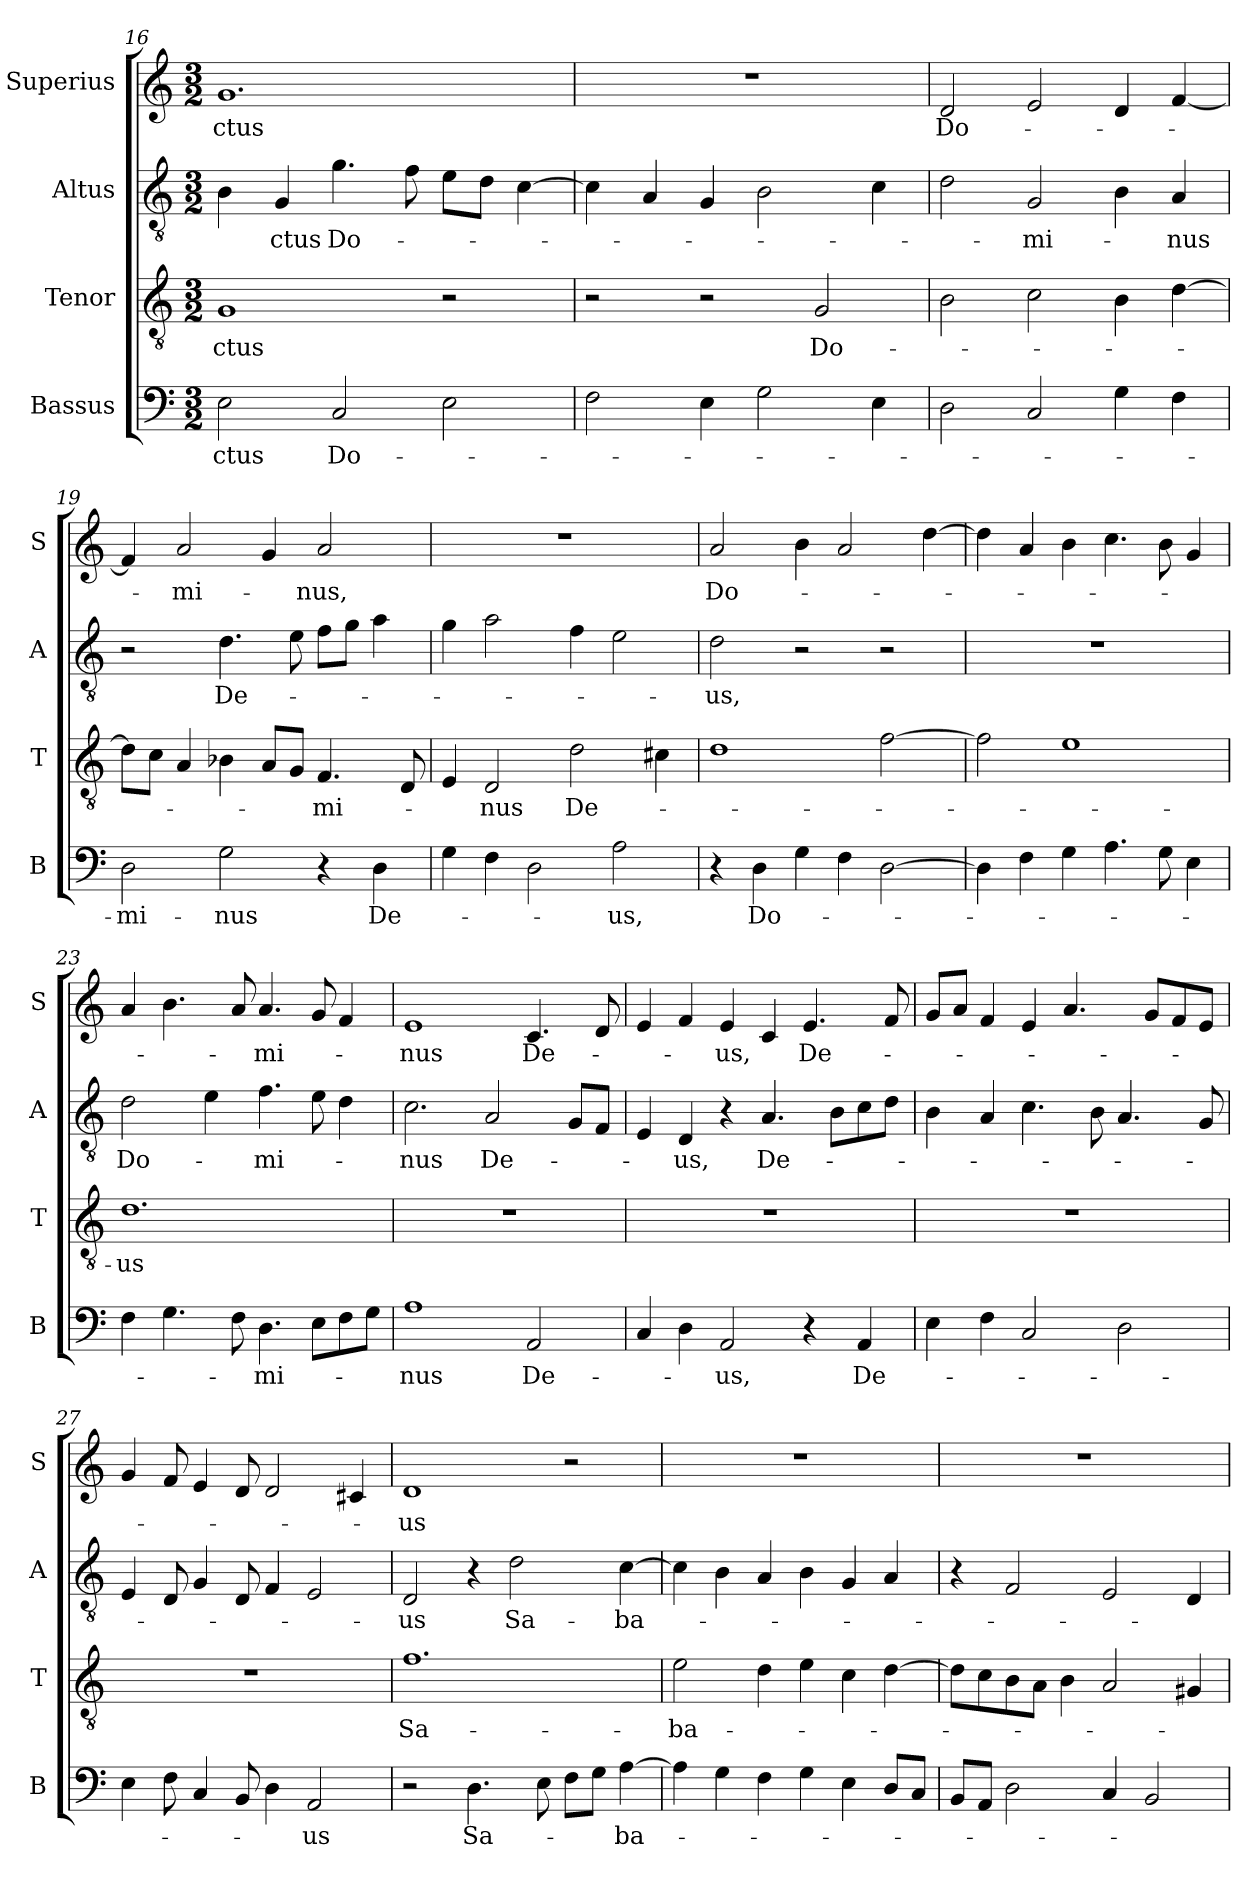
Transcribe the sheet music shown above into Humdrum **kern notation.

**kern	**text	**kern	**text	**kern	**text	**kern	**text
*part4	*part4	*part3	*part3	*part2	*part2	*part1	*part1
*staff4	*staff4	*staff3	*staff3	*staff2	*staff2	*staff1	*staff1
*I"Bassus	*	*I"Tenor	*	*I"Altus	*	*I"Superius	*
*I'B	*	*I'T	*	*I'A	*	*I'S	*
*clefF4	*	*clefGv2	*	*clefGv2	*	*clefG2	*
*k[]	*	*k[]	*	*k[]	*	*k[]	*
*M3/2	*	*M3/2	*	*M3/2	*	*M3/2	*
=16	=16	=16	=16	=16	=16	=16	=16
!	!LO:LY:i	!	!	!	!	!	!LO:LY:i
2E	-ctus	1G	-ctus	4B	.	1.g	-ctus
.	.	.	.	4G	-ctus	.	.
!	!LO:LY:i	!	!	!	!LO:LY:i	!	!
2C	Do-	.	.	4.g	Do-	.	.
.	.	.	.	8f	.	.	.
2E	.	2r	.	8eL	.	.	.
.	.	.	.	8dJ	.	.	.
.	.	.	.	[4c	.	.	.
=17	=17	=17	=17	=17	=17	=17	=17
2F	.	2r	.	4c]	.	1.r	.
.	.	.	.	4A	.	.	.
4E	.	2r	.	4G	.	.	.
2G	.	.	.	2B	.	.	.
.	.	2G	Do-	.	.	.	.
4E	.	.	.	4c	.	.	.
=18	=18	=18	=18	=18	=18	=18	=18
2D	.	2B	.	2d	.	2d	Do-
!	!	!	!	!	!LO:LY:i	!	!
2C	.	2c	.	2G	-mi-	2e	.
4G	.	4B	.	4B	.	4d	.
!	!	!	!	!	!LO:LY:i	!	!
4F	.	[4d	.	4A	-nus	[4f	.
=19	=19	=19	=19	=19	=19	=19	=19
!	!LO:LY:i	!	!	!	!	!	!
2D	-mi-	8dL]	.	2r	.	4f]	.
.	.	8cJ	.	.	.	.	.
.	.	4A	.	.	.	2a	-mi-
!	!LO:LY:i	!	!	!	!LO:LY:i	!	!
2G	-nus	4B-X	.	4.d	De-	.	.
.	.	8AL	.	.	.	4g	.
.	.	8GJ	.	8e	.	.	.
4r	.	4.F	-mi-	8fL	.	2a	-nus,
.	.	.	.	8gJ	.	.	.
!	!LO:LY:i	!	!	!	!	!	!
4D	De-	.	.	4a	.	.	.
.	.	8D	.	.	.	.	.
=20	=20	=20	=20	=20	=20	=20	=20
4G	.	4E	.	4g	.	1.r	.
4F	.	2D	-nus	2a	.	.	.
2D	.	.	.	.	.	.	.
.	.	2d	De-	4f	.	.	.
!	!LO:LY:i	!	!	!	!	!	!
2A	-us,	.	.	2e	.	.	.
.	.	4c#i	.	.	.	.	.
=21	=21	=21	=21	=21	=21	=21	=21
!	!	!	!	!	!LO:LY:i	!	!LO:LY:i
4r	.	1d	.	2d	-us,	2a	Do-
4D	Do-	.	.	.	.	.	.
4G	.	.	.	2r	.	4b	.
4F	.	.	.	.	.	2a	.
[2D	.	[2f	.	2r	.	.	.
.	.	.	.	.	.	[4dd	.
=22	=22	=22	=22	=22	=22	=22	=22
4D]	.	2f]	.	1.r	.	4dd]	.
4F	.	.	.	.	.	4a	.
4G	.	1e	.	.	.	4b	.
4.A	.	.	.	.	.	4.cc	.
8G	.	.	.	.	.	8b	.
4E	.	.	.	.	.	4g	.
=23	=23	=23	=23	=23	=23	=23	=23
4F	.	1.d	-us	2d	Do-	4a	.
4.G	.	.	.	.	.	4.b	.
.	.	.	.	4e	.	.	.
8F	.	.	.	.	.	8a	.
!	!	!	!	!	!	!	!LO:LY:i
4.D	-mi-	.	.	4.f	-mi-	4.a	-mi-
8EL	.	.	.	8e	.	8g	.
8F	.	.	.	4d	.	4f	.
8GJ	.	.	.	.	.	.	.
=24	=24	=24	=24	=24	=24	=24	=24
!	!	!	!	!	!	!	!LO:LY:i
1A	-nus	1.r	.	2.c	-nus	1e	-nus
.	.	.	.	2A	De-	.	.
2AA	De-	.	.	.	.	4.c	De-
.	.	.	.	8GL	.	.	.
.	.	.	.	8FJ	.	8d	.
=25	=25	=25	=25	=25	=25	=25	=25
4C	.	1.r	.	4E	.	4e	.
!	!	!	!	!	!LO:LY:i	!	!
4D	.	.	.	4D	-us,	4f	.
!	!	!	!	!	!	!	!LO:LY:i
2AA	-us,	.	.	4r	.	4e	-us,
!	!	!	!	!	!LO:LY:i	!	!
.	.	.	.	4.A	De-	4c	.
!	!	!	!	!	!	!	!LO:LY:i
4r	.	.	.	.	.	4.e	De-
.	.	.	.	8BL	.	.	.
!	!LO:LY:i	!	!	!	!	!	!
4AA	De-	.	.	8c	.	.	.
.	.	.	.	8dJ	.	8f	.
=26	=26	=26	=26	=26	=26	=26	=26
4E	.	1.r	.	4B	.	8gL	.
.	.	.	.	.	.	8aJ	.
4F	.	.	.	4A	.	4f	.
2C	.	.	.	4.c	.	4e	.
.	.	.	.	.	.	4.a	.
.	.	.	.	8B	.	.	.
2D	.	.	.	4.A	.	.	.
.	.	.	.	.	.	8gL	.
.	.	.	.	.	.	8f	.
.	.	.	.	8G	.	8eJ	.
=27	=27	=27	=27	=27	=27	=27	=27
4E	.	1.r	.	4E	.	4g	.
8F	.	.	.	8D	.	8f	.
4C	.	.	.	4G	.	4e	.
8BB	.	.	.	8D	.	8d	.
4D	.	.	.	4F	.	2d	.
!	!LO:LY:i	!	!	!	!	!	!
2AA	-us	.	.	2E	.	.	.
.	.	.	.	.	.	4c#X	.
=28	=28	=28	=28	=28	=28	=28	=28
2r	.	1.f	Sa-	2D	-us	1d	-us
4.D	Sa-	.	.	4r	.	.	.
.	.	.	.	2d	Sa-	.	.
8E	.	.	.	.	.	.	.
8FL	.	.	.	.	.	2r	.
8GJ	.	.	.	.	.	.	.
[4A	-ba-	.	.	[4c	-ba-	.	.
=29	=29	=29	=29	=29	=29	=29	=29
4A]	.	2e	-ba-	4c]	.	1.r	.
4G	.	.	.	4B	.	.	.
4F	.	4d	.	4A	.	.	.
4G	.	4e	.	4B	.	.	.
4E	.	4c	.	4G	.	.	.
8DL	.	[4d	.	4A	.	.	.
8CJ	.	.	.	.	.	.	.
=30	=30	=30	=30	=30	=30	=30	=30
8BBL	.	8dL]	.	4r	.	1.r	.
8AAJ	.	8c	.	.	.	.	.
2D	.	8B	.	2F	.	.	.
.	.	8AJ	.	.	.	.	.
.	.	4B	.	.	.	.	.
4C	.	2A	.	2E	.	.	.
2BB	.	.	.	.	.	.	.
.	.	4G#i	.	4D	.	.	.
=	=	=	=	=	=	=	=
*-	*-	*-	*-	*-	*-	*-	*-
